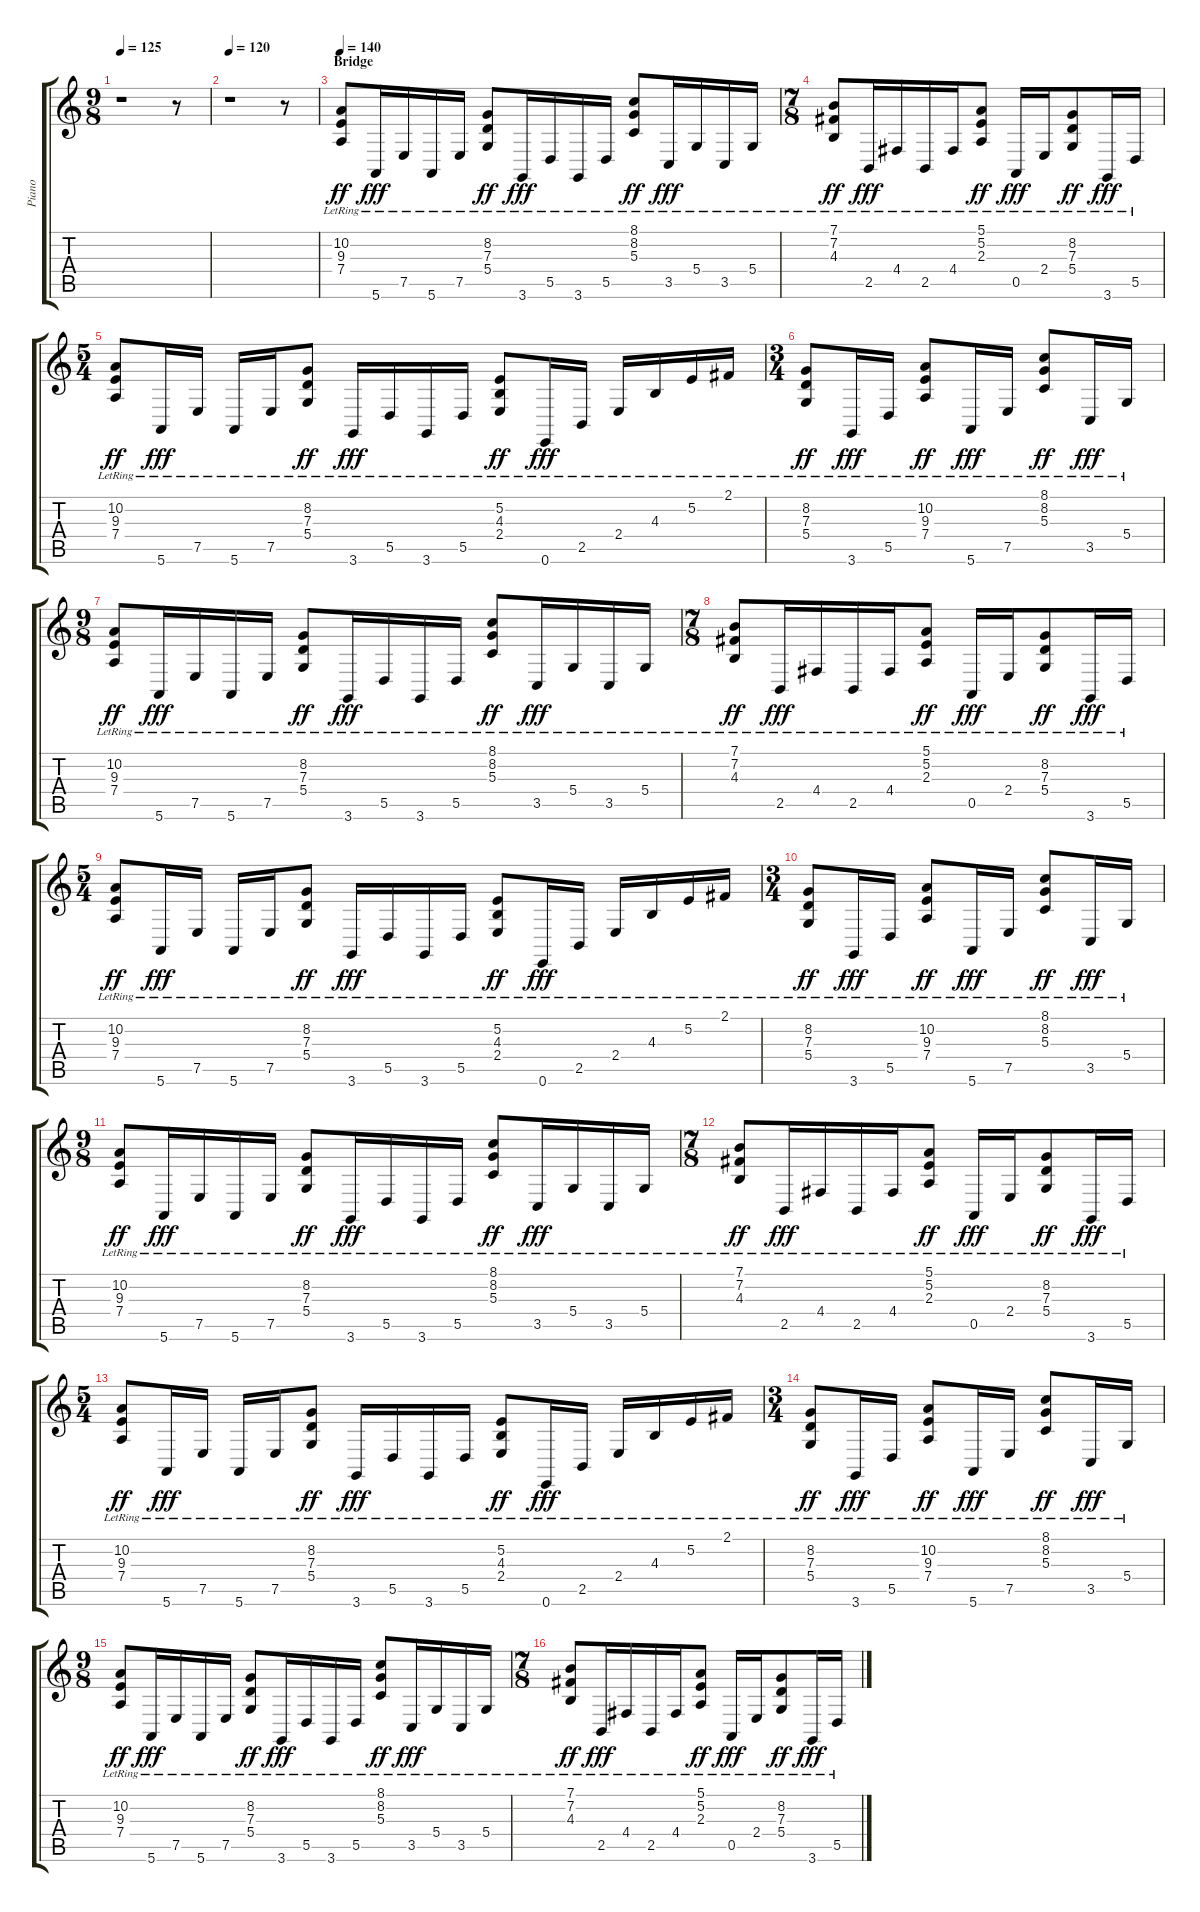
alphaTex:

\track ("Piano" "Piano") {instrument acousticgrandpiano}
\staff {score tabs}
\tuning (E4 B3 G3 D3 A2 E2) {hide}
\ts (9 8)
\tempo 125
\clef g2
\ks c
r.1{dy f} r.8 |
\tempo 120
r.1 r.8 |
\section ("" "Bridge")
\tempo 140
(10.2{lr} 9.3{lr} 7.4{lr}).8{dy ff volume 12} 5.6{lr}.16{dy fff} 7.5{lr}.16 5.6{lr}.16 7.5{lr}.16 (8.2{lr} 7.3{lr} 5.4{lr}).8{dy ff} 3.6{lr}.16{dy fff} 5.5{lr}.16 3.6{lr}.16 5.5{lr}.16 (8.1{lr} 8.2{lr} 5.3{lr}).8{dy ff} 3.5{lr}.16{dy fff} 5.4{lr}.16 3.5{lr}.16 5.4{lr}.16 |
\ts (7 8)
(7.1{lr} 7.2{lr} 4.3{lr}).8{dy ff} 2.5{lr}.16{dy fff} 4.4{lr}.16 2.5{lr}.16 4.4{lr}.16 (5.1{lr} 5.2{lr} 2.3{lr}).8{dy ff} 0.5{lr}.16{dy fff} 2.4{lr}.16 (8.2{lr} 7.3{lr} 5.4{lr}).8{dy ff} 3.6{lr}.16{dy fff} 5.5{lr}.16 |
\ts (5 4)
(10.2{lr} 9.3{lr} 7.4{lr}).8{dy ff} 5.6{lr}.16{dy fff} 7.5{lr}.16 5.6{lr}.16 7.5{lr}.16 (8.2{lr} 7.3{lr} 5.4{lr}).8{dy ff} 3.6{lr}.16{dy fff} 5.5{lr}.16 3.6{lr}.16 5.5{lr}.16 (5.2{lr} 4.3{lr} 2.4{lr}).8{dy ff} 0.6{lr}.16{dy fff} 2.5{lr}.16 2.4{lr}.16 4.3{lr}.16 5.2{lr}.16 2.1{lr}.16 |
\ts (3 4)
(8.2{lr} 7.3{lr} 5.4{lr}).8{dy ff} 3.6{lr}.16{dy fff} 5.5{lr}.16 (10.2{lr} 9.3{lr} 7.4{lr}).8{dy ff} 5.6{lr}.16{dy fff} 7.5{lr}.16 (8.1{lr} 8.2{lr} 5.3{lr}).8{dy ff} 3.5{lr}.16{dy fff} 5.4{lr}.16 |
\ts (9 8)
(10.2{lr} 9.3{lr} 7.4{lr}).8{dy ff} 5.6{lr}.16{dy fff} 7.5{lr}.16 5.6{lr}.16 7.5{lr}.16 (8.2{lr} 7.3{lr} 5.4{lr}).8{dy ff} 3.6{lr}.16{dy fff} 5.5{lr}.16 3.6{lr}.16 5.5{lr}.16 (8.1{lr} 8.2{lr} 5.3{lr}).8{dy ff} 3.5{lr}.16{dy fff} 5.4{lr}.16 3.5{lr}.16 5.4{lr}.16 |
\ts (7 8)
(7.1{lr} 7.2{lr} 4.3{lr}).8{dy ff} 2.5{lr}.16{dy fff} 4.4{lr}.16 2.5{lr}.16 4.4{lr}.16 (5.1{lr} 5.2{lr} 2.3{lr}).8{dy ff} 0.5{lr}.16{dy fff} 2.4{lr}.16 (8.2{lr} 7.3{lr} 5.4{lr}).8{dy ff} 3.6{lr}.16{dy fff} 5.5{lr}.16 |
\ts (5 4)
(10.2{lr} 9.3{lr} 7.4{lr}).8{dy ff} 5.6{lr}.16{dy fff} 7.5{lr}.16 5.6{lr}.16 7.5{lr}.16 (8.2{lr} 7.3{lr} 5.4{lr}).8{dy ff} 3.6{lr}.16{dy fff} 5.5{lr}.16 3.6{lr}.16 5.5{lr}.16 (5.2{lr} 4.3{lr} 2.4{lr}).8{dy ff} 0.6{lr}.16{dy fff} 2.5{lr}.16 2.4{lr}.16 4.3{lr}.16 5.2{lr}.16 2.1{lr}.16 |
\ts (3 4)
(8.2{lr} 7.3{lr} 5.4{lr}).8{dy ff} 3.6{lr}.16{dy fff} 5.5{lr}.16 (10.2{lr} 9.3{lr} 7.4{lr}).8{dy ff} 5.6{lr}.16{dy fff} 7.5{lr}.16 (8.1{lr} 8.2{lr} 5.3{lr}).8{dy ff} 3.5{lr}.16{dy fff} 5.4{lr}.16 |
\ts (9 8)
(10.2{lr} 9.3{lr} 7.4{lr}).8{dy ff} 5.6{lr}.16{dy fff} 7.5{lr}.16 5.6{lr}.16 7.5{lr}.16 (8.2{lr} 7.3{lr} 5.4{lr}).8{dy ff} 3.6{lr}.16{dy fff} 5.5{lr}.16 3.6{lr}.16 5.5{lr}.16 (8.1{lr} 8.2{lr} 5.3{lr}).8{dy ff} 3.5{lr}.16{dy fff} 5.4{lr}.16 3.5{lr}.16 5.4{lr}.16 |
\ts (7 8)
(7.1{lr} 7.2{lr} 4.3{lr}).8{dy ff} 2.5{lr}.16{dy fff} 4.4{lr}.16 2.5{lr}.16 4.4{lr}.16 (5.1{lr} 5.2{lr} 2.3{lr}).8{dy ff} 0.5{lr}.16{dy fff} 2.4{lr}.16 (8.2{lr} 7.3{lr} 5.4{lr}).8{dy ff} 3.6{lr}.16{dy fff} 5.5{lr}.16 |
\ts (5 4)
(10.2{lr} 9.3{lr} 7.4{lr}).8{dy ff} 5.6{lr}.16{dy fff} 7.5{lr}.16 5.6{lr}.16 7.5{lr}.16 (8.2{lr} 7.3{lr} 5.4{lr}).8{dy ff} 3.6{lr}.16{dy fff} 5.5{lr}.16 3.6{lr}.16 5.5{lr}.16 (5.2{lr} 4.3{lr} 2.4{lr}).8{dy ff} 0.6{lr}.16{dy fff} 2.5{lr}.16 2.4{lr}.16 4.3{lr}.16 5.2{lr}.16 2.1{lr}.16 |
\ts (3 4)
(8.2{lr} 7.3{lr} 5.4{lr}).8{dy ff} 3.6{lr}.16{dy fff} 5.5{lr}.16 (10.2{lr} 9.3{lr} 7.4{lr}).8{dy ff} 5.6{lr}.16{dy fff} 7.5{lr}.16 (8.1{lr} 8.2{lr} 5.3{lr}).8{dy ff} 3.5{lr}.16{dy fff} 5.4{lr}.16 |
\ts (9 8)
(10.2{lr} 9.3{lr} 7.4{lr}).8{dy ff} 5.6{lr}.16{dy fff} 7.5{lr}.16 5.6{lr}.16 7.5{lr}.16 (8.2{lr} 7.3{lr} 5.4{lr}).8{dy ff} 3.6{lr}.16{dy fff} 5.5{lr}.16 3.6{lr}.16 5.5{lr}.16 (8.1{lr} 8.2{lr} 5.3{lr}).8{dy ff} 3.5{lr}.16{dy fff} 5.4{lr}.16 3.5{lr}.16 5.4{lr}.16 |
\ts (7 8)
(7.1{lr} 7.2{lr} 4.3{lr}).8{dy ff} 2.5{lr}.16{dy fff} 4.4{lr}.16 2.5{lr}.16 4.4{lr}.16 (5.1{lr} 5.2{lr} 2.3{lr}).8{dy ff} 0.5{lr}.16{dy fff} 2.4{lr}.16 (8.2{lr} 7.3{lr} 5.4{lr}).8{dy ff} 3.6{lr}.16{dy fff} 5.5{lr}.16
